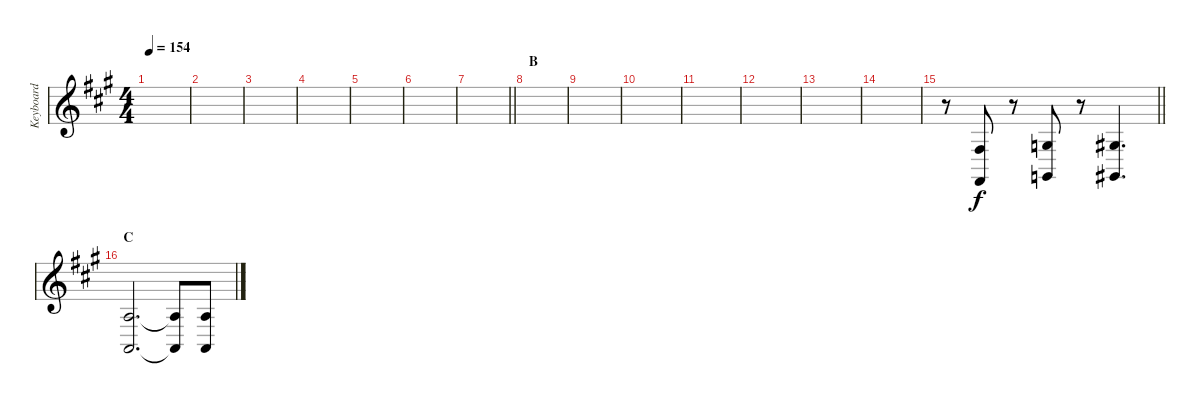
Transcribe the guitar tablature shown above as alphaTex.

\track ("Keyboard" "Keyboard") {instrument synthbrass1}
\staff {score}
\tuning (E4 B3 G3 D3 A2 E2) {hide}
\ts (4 4)
\tempo 154
\clef g2
\ks a
|
|
|
|
|
|
\barLineRight lightlight
|
\section ("" "B")
|
|
|
|
|
|
|
\barLineRight lightlight
r.8 (4.4 2.6).8 r.8 (0.3 3.6).8 r.8 (1.3 4.6).4{d} |
\section ("" "C")
(2.3 0.5).2{d} (2.3{t} 0.5{t}).8 (2.3 0.5).8
